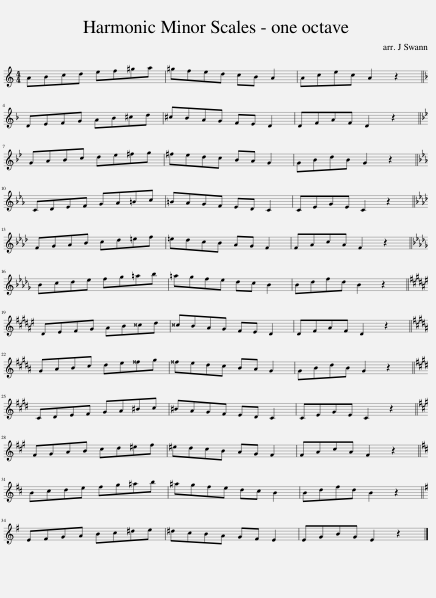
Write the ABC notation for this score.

X:1
L:1/8
M:4/4
I:linebreak $
K:C
V:1 treble
V:1
 ABcd ef^ga | ^gfed cB A2 | Acec A2 z2 ||$[K:F] DEFG AB^cd | ^cBAG FE D2 | %5
 DFAF D2 z2 ||$[K:Bb] GABc de^fg | ^fedc BA G2 | GBdB G2 z2 ||$[K:Eb] CDEF GA=Bc | %10
 =BAGF ED C2 | CEGE C2 z2 ||$[K:Ab] FGAB cd=ef | =edcB AG F2 | FAcA F2 z2 ||$ %15
[K:Db] Bcde fg=ab | =agfe dc B2 | Bdfd B2 z2 ||$[K:F#] DEFG AB^^cd | ^^cBAG FE D2 | %20
 DFAF D2 z2 ||$[K:B] GABc de^^fg | ^^fedc BA G2 | GBdB G2 z2 ||$[K:E] CDEF GA^Bc | %25
 ^BAGF ED C2 | CEGE C2 z2 ||$[K:A] FGAB cd^ef | ^edcB AG F2 | FAcA F2 z2 ||$ %30
[K:D] Bcde fg^ab | ^agfe dc B2 | Bdfd B2 z2 ||$[K:G] EFGA Bc^de | ^dcBA GF E2 | %35
 EGBG E2 z2 |] %36
